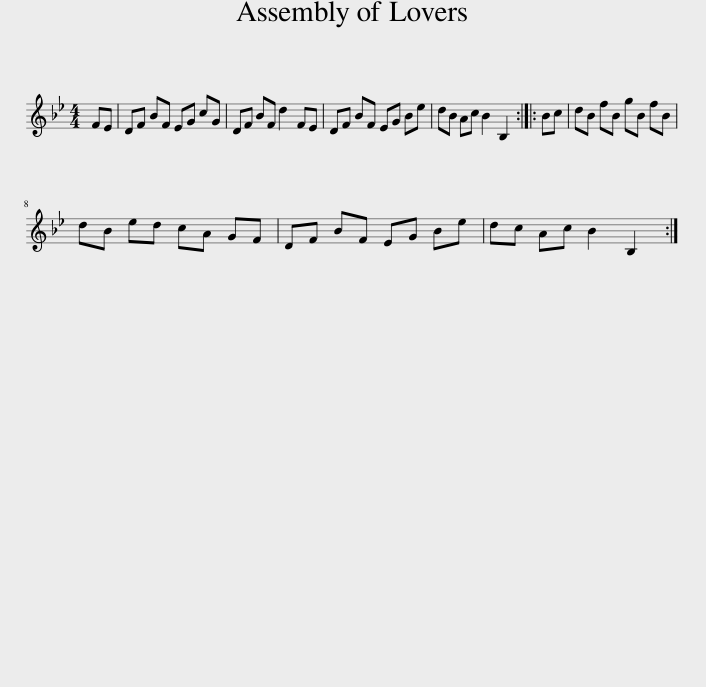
X:1
L:1/8
M:4/4
I:linebreak $
K:Bb
V:1 treble
V:1
 FE | DF BF EG cG | DF BF d2 FE | DF BF EG Be | dB Ac B2 B,2 :: %5
 Bc | dB fB gB fB |$ dB ed cA GF | DF BF EG Be | dc Ac B2 B,2 :| %10
